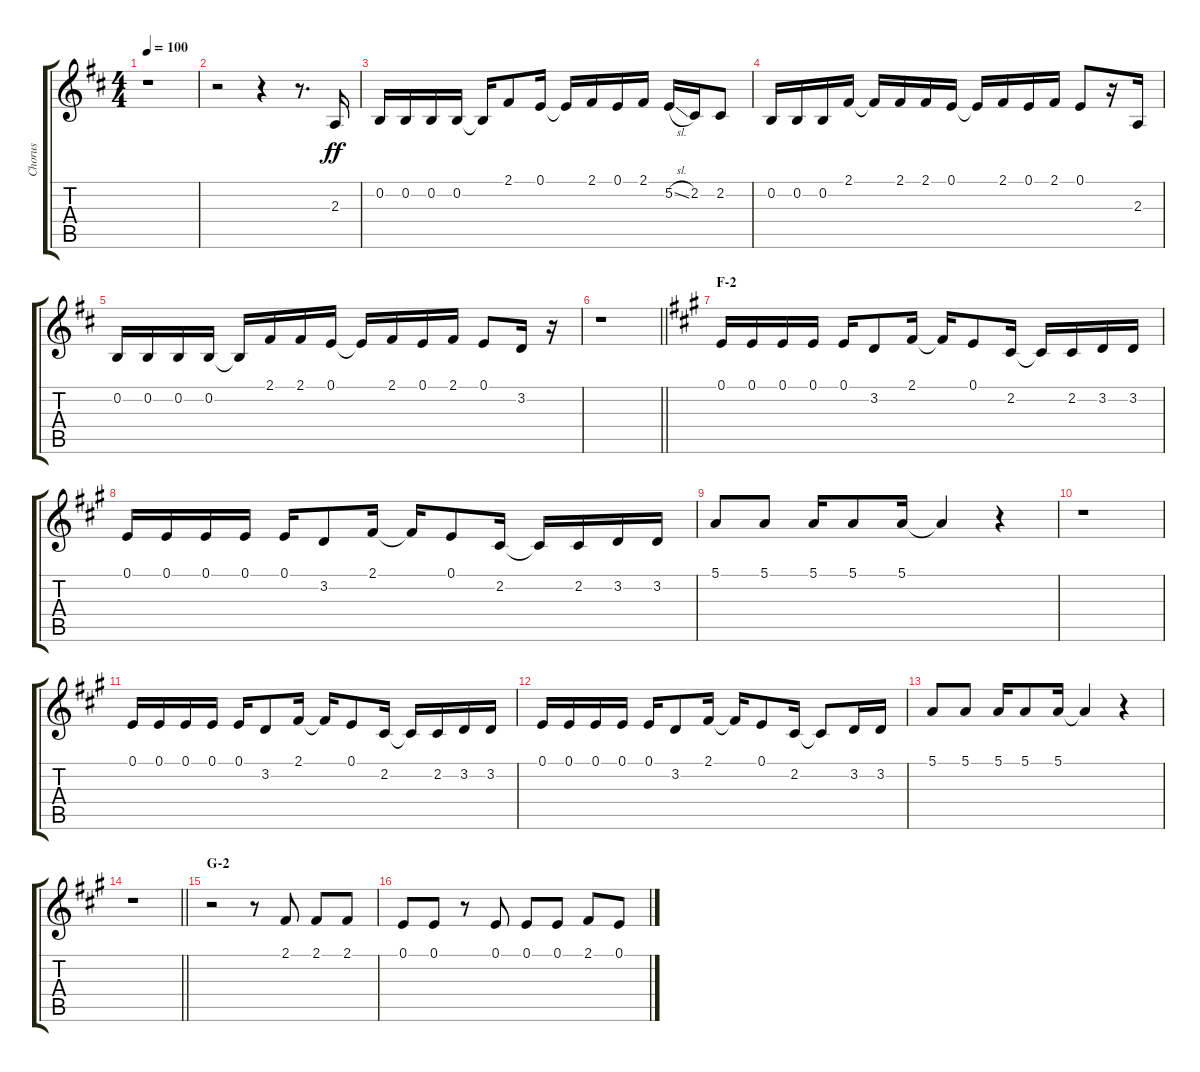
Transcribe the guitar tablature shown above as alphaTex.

\track ("Chorus" "Chorus") {instrument voiceoohs}
\staff {score tabs}
\tuning (E4 B3 G3 D3 A2 E2) {hide}
\ts (4 4)
\tempo 100
\clef g2
\ks d
r.1{dy ff} |
r.2 r.4 r.8{d} 2.3.16 |
0.2.16 0.2.16 0.2.16 0.2.16 0.2{t}.16 2.1.8 0.1.16 0.1{t}.16 2.1.16 0.1.16 2.1.16 5.2{sl}.16 2.2.16 2.2.8 |
0.2.16 0.2.16 0.2.16 2.1.16 2.1{t}.16 2.1.16 2.1.16 0.1.16 0.1{t}.16 2.1.16 0.1.16 2.1.16 0.1.8 r.16 2.3.16 |
0.2.16 0.2.16 0.2.16 0.2.16 0.2{t}.16 2.1.16 2.1.16 0.1.16 0.1{t}.16 2.1.16 0.1.16 2.1.16 0.1.8 3.2.16 r.16 |
\barLineRight lightlight
r.1 |
\section ("" "F-2")
\ks a
0.1.16 0.1.16 0.1.16 0.1.16 0.1.16 3.2.8 2.1.16 2.1{t}.16 0.1.8 2.2.16 2.2{t}.16 2.2.16 3.2.16 3.2.16 |
0.1.16 0.1.16 0.1.16 0.1.16 0.1.16 3.2.8 2.1.16 2.1{t}.16 0.1.8 2.2.16 2.2{t}.16 2.2.16 3.2.16 3.2.16 |
5.1.8 5.1.8 5.1.16 5.1.8 5.1.16 5.1{t}.4 r.4 |
r.1 |
0.1.16 0.1.16 0.1.16 0.1.16 0.1.16 3.2.8 2.1.16 2.1{t}.16 0.1.8 2.2.16 2.2{t}.16 2.2.16 3.2.16 3.2.16 |
0.1.16 0.1.16 0.1.16 0.1.16 0.1.16 3.2.8 2.1.16 2.1{t}.16 0.1.8 2.2.16 2.2{t}.8 3.2.16 3.2.16 |
5.1.8 5.1.8 5.1.16 5.1.8 5.1.16 5.1{t}.4 r.4 |
\barLineRight lightlight
r.1 |
\section ("" "G-2")
r.2 r.8 2.1.8 2.1.8 2.1.8 |
0.1.8 0.1.8 r.8 0.1.8 0.1.8 0.1.8 2.1.8 0.1.8
